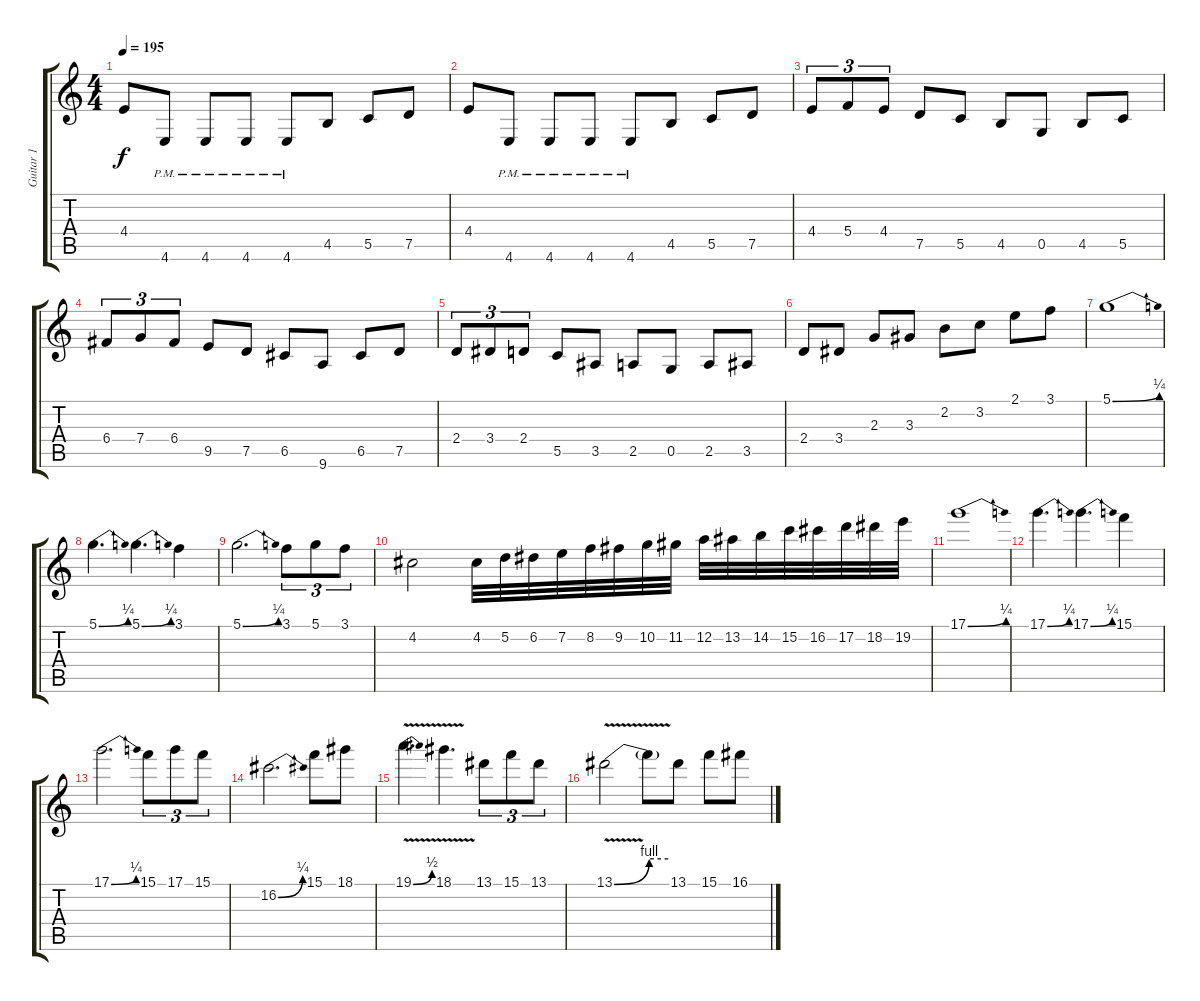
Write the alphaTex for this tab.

\track ("Guitar 1" "Guitar 1") {instrument distortionguitar}
\staff {score tabs}
\tuning (D4 A3 F3 C3 G2 C2) {hide}
\ts (4 4)
\tempo 195
\clef g2
\ks c
4.4.8{dy f} 4.6{pm}.8 4.6{pm}.8 4.6{pm}.8 4.6{pm}.8 4.5.8 5.5.8 7.5.8 |
4.4.8 4.6{pm}.8 4.6{pm}.8 4.6{pm}.8 4.6{pm}.8 4.5.8 5.5.8 7.5.8 |
4.4.8{tu (3 2)} 5.4.8{tu (3 2)} 4.4.8{tu (3 2)} 7.5.8 5.5.8 4.5.8 0.5.8 4.5.8 5.5.8 |
6.4.8{tu (3 2)} 7.4.8{tu (3 2)} 6.4.8{tu (3 2)} 9.5.8 7.5.8 6.5.8 9.6.8 6.5.8 7.5.8 |
2.4.8{tu (3 2)} 3.4.8{tu (3 2)} 2.4.8{tu (3 2)} 5.5.8 3.5.8 2.5.8 0.5.8 2.5.8 3.5.8 |
2.4.8 3.4.8 2.3.8 3.3.8 2.2.8 3.2.8 2.1.8 3.1.8 |
5.1{be (bend 0 0 60 1)}.1 |
5.1{be (bend 0 0 60 1)}.4{d} 5.1{be (bend 0 0 60 1)}.4{d} 3.1.4 |
5.1{be (bend 0 0 60 1)}.2{d} 3.1.8{tu (3 2)} 5.1.8{tu (3 2)} 3.1.8{tu (3 2)} |
4.2.2 4.2.32 5.2.32 6.2.32 7.2.32 8.2.32 9.2.32 10.2.32 11.2.32 12.2.32 13.2.32 14.2.32 15.2.32 16.2.32 17.2.32 18.2.32 19.2.32 |
17.1{be (bend 0 0 60 1)}.1 |
17.1{be (bend 0 0 60 1)}.4{d} 17.1{be (bend 0 0 60 1)}.4{d} 15.1.4 |
17.1{be (bend 0 0 60 1)}.2{d} 15.1.8{tu (3 2)} 17.1.8{tu (3 2)} 15.1.8{tu (3 2)} |
16.2{be (bend 0 0 60 1)}.2{d} 15.1.8 18.1.8 |
19.1{be (bend 0 0 60 2) v}.4{d} 18.1{v}.4{d} 13.1.8{tu (3 2)} 15.1.8{tu (3 2)} 13.1.8{tu (3 2)} |
13.1{be (bend 0 0 60 4) v}.2 13.1{be (hold 0 4 60 4) v t}.8 13.1.8 15.1.8 16.1.8
